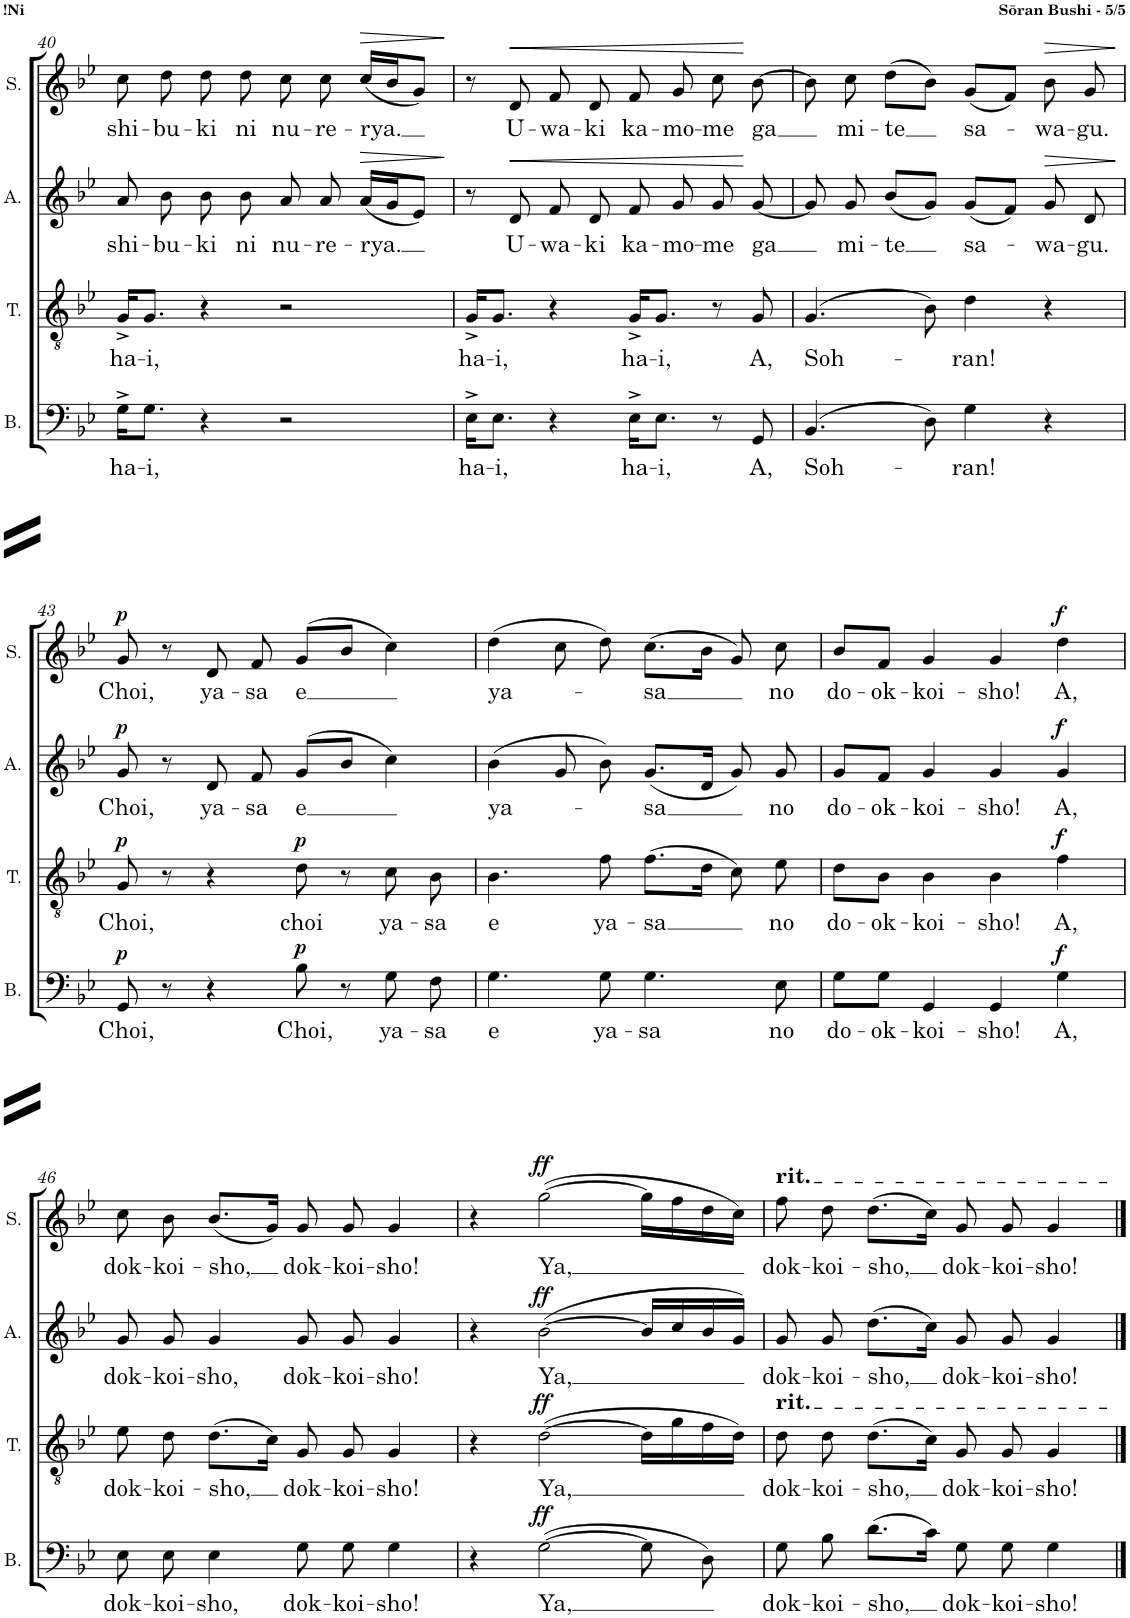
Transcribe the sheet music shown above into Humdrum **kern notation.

**kern	**text	**dynam	**kern	**text	**dynam	**kern	**text	**dynam	**kern	**text	**dynam
*part4	*part4	*part4	*part3	*part3	*part3	*part2	*part2	*part2	*part1	*part1	*part1
*staff4	*staff4	*staff4	*staff3	*staff3	*staff3	*staff2	*staff2	*staff2	*staff1	*staff1	*staff1
*I"Bass	*	*	*I"Tenor	*	*	*I"Alto	*	*	*I"Soprano	*	*
*I'B.	*	*	*I'T.	*	*	*I'A.	*	*	*I'S.	*	*
!!LO:PB:g=z
*clefF4	*	*	*clefGv2	*	*	*clefG2	*	*	*clefG2	*	*
*k[b-e-]	*	*	*k[b-e-]	*	*	*k[b-e-]	*	*	*k[b-e-]	*	*
*M4/4	*	*	*M4/4	*	*	*M4/4	*	*	*M4/4	*	*
=40	=40	=40	=40	=40	=40	=40	=40	=40	=40	=40	=40
!	!LO:LY:b	!	!	!LO:LY:b	!	!	!LO:LY:b	!	!	!LO:LY:b	!
16G^\KL	ha-	.	16G^/KL	ha-	.	8a/	shi-	.	8cc\	shi-	.
!	!LO:LY:b	!	!	!LO:LY:b	!	!	!	!	!	!	!
8.G\J	-i,	.	8.G/J	-i,	.	.	.	.	.	.	.
!	!	!	!	!	!	!	!LO:LY:b	!	!	!LO:LY:b	!
.	.	.	.	.	.	8b-\	-bu-	.	8dd\	-bu-	.
!	!	!	!	!	!	!	!LO:LY:b	!	!	!LO:LY:b	!
4r	.	.	4r	.	.	8b-\	-ki	.	8dd\	-ki	.
!	!	!	!	!	!	!	!LO:LY:b	!	!	!LO:LY:b	!
.	.	.	.	.	.	8b-\	ni	.	8dd\	ni	.
!	!	!	!	!	!	!	!LO:LY:b	!	!	!LO:LY:b	!
2r	.	.	2r	.	.	8a/	nu-	.	8cc\	nu-	.
!	!	!	!	!	!	!	!LO:LY:b	!	!	!LO:LY:b	!
.	.	.	.	.	.	8a/	-re-	.	8cc\	-re-	.
!	!	!	!	!	!	!	!LO:LY:b	!LO:HP:b	!	!LO:LY:b	!LO:HP:b
.	.	.	.	.	.	(16a/LL	-rya.	>	(16cc/LL	-rya.	>
.	.	.	.	.	.	16g/J	.	.	16b-/J	.	.
.	.	.	.	.	.	8e-/J)	.	.	8g/J)	.	.
.	.	.	.	.	.	.	.	]	.	.	]
=41	=41	=41	=41	=41	=41	=41	=41	=41	=41	=41	=41
!	!LO:LY:b	!	!	!LO:LY:b	!	!	!	!	!	!	!
16E-^\KL	ha-	.	16G^/KL	ha-	.	8r	.	.	8r	.	.
!	!LO:LY:b	!	!	!LO:LY:b	!	!	!	!	!	!	!
8.E-\J	-i,	.	8.G/J	-i,	.	.	.	.	.	.	.
!	!	!	!	!	!	!	!LO:LY:b	!LO:HP:b	!	!LO:LY:b	!LO:HP:b
.	.	.	.	.	.	8d/	U-	<	8d/	U-	<
!	!	!	!	!	!	!	!LO:LY:b	!	!	!LO:LY:b	!
4r	.	.	4r	.	.	8f/	-wa-	.	8f/	-wa-	.
!	!	!	!	!	!	!	!LO:LY:b	!	!	!LO:LY:b	!
.	.	.	.	.	.	8d/	-ki	.	8d/	-ki	.
!	!LO:LY:b	!	!	!LO:LY:b	!	!	!LO:LY:b	!	!	!LO:LY:b	!
16E-^\KL	ha-	.	16G^/KL	ha-	.	8f/	ka-	.	8f/	ka-	.
!	!LO:LY:b	!	!	!LO:LY:b	!	!	!	!	!	!	!
8.E-\J	-i,	.	8.G/J	-i,	.	.	.	.	.	.	.
!	!	!	!	!	!	!	!LO:LY:b	!	!	!LO:LY:b	!
.	.	.	.	.	.	8g/	-mo-	.	8g/	-mo-	.
!	!	!	!	!	!	!	!LO:LY:b	!	!	!LO:LY:b	!
8r	.	.	8r	.	.	8g/	-me	.	8cc\	-me	.
!	!LO:LY:b	!	!	!LO:LY:b	!	!	!LO:LY:b	!	!	!LO:LY:b	!
8GG/	A,	.	8G/	A,	.	[8g/	ga	[	[8b-\	ga	[
=42	=42	=42	=42	=42	=42	=42	=42	=42	=42	=42	=42
!	!LO:LY:b	!	!	!LO:LY:b	!	!	!	!	!	!	!
(4.BB-/	Soh-	.	(4.G/	Soh-	.	8g/]	.	.	8b-\]	.	.
!	!	!	!	!	!	!	!LO:LY:b	!	!	!LO:LY:b	!
.	.	.	.	.	.	8g/	mi-	.	8cc\	mi-	.
!	!	!	!	!	!	!	!LO:LY:b	!	!	!LO:LY:b	!
.	.	.	.	.	.	(8b-/L	-te	.	(8dd\L	-te	.
8D\)	.	.	8B-\)	.	.	8g/J)	.	.	8b-\J)	.	.
!	!LO:LY:b	!	!	!LO:LY:b	!	!	!LO:LY:b	!	!	!LO:LY:b	!
4G\	-ran!	.	4d\	-ran!	.	(8g/L	sa-	.	(8g/L	sa-	.
.	.	.	.	.	.	8f/J)	.	.	8f/J)	.	.
!	!	!	!	!	!	!	!LO:LY:b	!LO:HP:b	!	!LO:LY:b	!LO:HP:b
4r	.	.	4r	.	.	8g/	-wa-	>	8b-\	-wa-	>
!	!	!	!	!	!	!	!LO:LY:b	!	!	!LO:LY:b	!
.	.	.	.	.	.	8d/	-gu.	.	8g/	-gu.	.
.	.	.	.	.	.	.	.	]	.	.	]
!!LO:LB:g=z
=43	=43	=43	=43	=43	=43	=43	=43	=43	=43	=43	=43
!	!LO:LY:b	!LO:DY:a	!	!LO:LY:b	!LO:DY:a	!	!LO:LY:b	!LO:DY:a	!	!LO:LY:b	!LO:DY:a
8GG/	Choi,	p	8G/	Choi,	p	8g/	Choi,	p	8g/	Choi,	p
8r	.	.	8r	.	.	8r	.	.	8r	.	.
!	!	!	!	!	!	!	!LO:LY:b	!	!	!LO:LY:b	!
4r	.	.	4r	.	.	8d/	ya-	.	8d/	ya-	.
!	!	!	!	!	!	!	!LO:LY:b	!	!	!LO:LY:b	!
.	.	.	.	.	.	8f/	-sa	.	8f/	-sa	.
!	!LO:LY:b	!LO:DY:a	!	!LO:LY:b	!LO:DY:a	!	!LO:LY:b	!	!	!LO:LY:b	!
8B-\	Choi,	p	8d\	choi	p	(8g/L	e	.	(8g/L	e	.
8r	.	.	8r	.	.	8b-/J	.	.	8b-/J	.	.
!	!LO:LY:b	!	!	!LO:LY:b	!	!	!	!	!	!	!
8G\	ya-	.	8c\	ya-	.	4cc\)	.	.	4cc\)	.	.
!	!LO:LY:b	!	!	!LO:LY:b	!	!	!	!	!	!	!
8F\	-sa	.	8B-\	-sa	.	.	.	.	.	.	.
=44	=44	=44	=44	=44	=44	=44	=44	=44	=44	=44	=44
!	!LO:LY:b	!	!	!LO:LY:b	!	!	!LO:LY:b	!	!	!LO:LY:b	!
4.G\	e	.	4.B-\	e	.	(4b-\	ya-	.	(4dd\	ya-	.
.	.	.	.	.	.	8g/	.	.	8cc\	.	.
!	!LO:LY:b	!	!	!LO:LY:b	!	!	!	!	!	!	!
8G\	ya-	.	8f\	ya-	.	8b-\)	.	.	8dd\)	.	.
!	!LO:LY:b	!	!	!LO:LY:b	!	!	!LO:LY:b	!	!	!LO:LY:b	!
4.G\	-sa	.	(8.f\L	-sa	.	(8.g/L	-sa	.	(8.cc\L	-sa	.
.	.	.	16d\Jk	.	.	16d/Jk	.	.	16b-\Jk	.	.
.	.	.	8c\)	.	.	8g/)	.	.	8g/)	.	.
!	!LO:LY:b	!	!	!LO:LY:b	!	!	!LO:LY:b	!	!	!LO:LY:b	!
8E-\	no	.	8e-\	no	.	8g/	no	.	8cc\	no	.
=45	=45	=45	=45	=45	=45	=45	=45	=45	=45	=45	=45
!	!LO:LY:b	!	!	!LO:LY:b	!	!	!LO:LY:b	!	!	!LO:LY:b	!
8G\L	do-	.	8d\L	do-	.	8g/L	do-	.	8b-/L	do-	.
!	!LO:LY:b	!	!	!LO:LY:b	!	!	!LO:LY:b	!	!	!LO:LY:b	!
8G\J	-ok-	.	8B-\J	-ok-	.	8f/J	-ok-	.	8f/J	-ok-	.
!	!LO:LY:b	!	!	!LO:LY:b	!	!	!LO:LY:b	!	!	!LO:LY:b	!
4GG/	-koi-	.	4B-\	-koi-	.	4g/	-koi-	.	4g/	-koi-	.
!	!LO:LY:b	!	!	!LO:LY:b	!	!	!LO:LY:b	!	!	!LO:LY:b	!
4GG/	-sho!	.	4B-\	-sho!	.	4g/	-sho!	.	4g/	-sho!	.
!	!LO:LY:b	!LO:DY:a	!	!LO:LY:b	!LO:DY:a	!	!LO:LY:b	!LO:DY:a	!	!LO:LY:b	!LO:DY:a
4G\	A,	f	4f\	A,	f	4g/	A,	f	4dd\	A,	f
!!LO:LB:g=z
=46	=46	=46	=46	=46	=46	=46	=46	=46	=46	=46	=46
!	!LO:LY:b	!	!	!LO:LY:b	!	!	!LO:LY:b	!	!	!LO:LY:b	!
8E-\	dok-	.	8e-\	dok-	.	8g/	dok-	.	8cc\	dok-	.
!	!LO:LY:b	!	!	!LO:LY:b	!	!	!LO:LY:b	!	!	!LO:LY:b	!
8E-\	-koi-	.	8d\	-koi-	.	8g/	-koi-	.	8b-\	-koi-	.
!	!LO:LY:b	!	!	!LO:LY:b	!	!	!LO:LY:b	!	!	!LO:LY:b	!
4E-\	sho,	.	(8.d\L	-sho,	.	4g/	sho,	.	(8.b-/L	-sho,	.
.	.	.	16c\Jk)	.	.	.	.	.	16g/Jk)	.	.
!	!LO:LY:b	!	!	!LO:LY:b	!	!	!LO:LY:b	!	!	!LO:LY:b	!
8G\	dok-	.	8G/	dok-	.	8g/	dok-	.	8g/	dok-	.
!	!LO:LY:b	!	!	!LO:LY:b	!	!	!LO:LY:b	!	!	!LO:LY:b	!
8G\	-koi-	.	8G/	-koi-	.	8g/	-koi-	.	8g/	-koi-	.
!	!LO:LY:b	!	!	!LO:LY:b	!	!	!LO:LY:b	!	!	!LO:LY:b	!
4G\	-sho!	.	4G/	-sho!	.	4g/	-sho!	.	4g/	-sho!	.
=47	=47	=47	=47	=47	=47	=47	=47	=47	=47	=47	=47
4r	.	.	4r	.	.	4r	.	.	4r	.	.
!	!LO:LY:b	!LO:DY:a	!	!LO:LY:b	!LO:DY:a	!	!LO:LY:b	!LO:DY:a	!	!LO:LY:b	!LO:DY:a
([2G\	Ya,	ff	([2d\	Ya,	ff	([2b-\	Ya,	ff	([2gg\	Ya,	ff
8G\]	.	.	16d\LL]	.	.	16b-/LL]	.	.	16gg\LL]	.	.
.	.	.	16g\	.	.	16cc/	.	.	16ff\	.	.
8D\)	.	.	16f\	.	.	16b-/	.	.	16dd\	.	.
.	.	.	16d\JJ)	.	.	16g/JJ)	.	.	16cc\JJ)	.	.
=48	=48	=48	=48	=48	=48	=48	=48	=48	=48	=48	=48
!	!	!	!	!	!	!	!	!	!LO:TX:a:t=rit.	!	!
!	!	!	!LO:TX:a:t=rit.	!	!	!	!	!	!	!	!
!	!LO:LY:b	!	!	!LO:LY:b	!	!	!LO:LY:b	!	!	!LO:LY:b	!
8G\	dok-	.	8d\	dok-	.	8g/	dok-	.	8ff\	dok-	.
!	!LO:LY:b	!	!	!LO:LY:b	!	!	!LO:LY:b	!	!	!LO:LY:b	!
8B-\	-koi-	.	8d\	-koi-	.	8g/	-koi-	.	8dd\	-koi-	.
!	!LO:LY:b	!	!	!LO:LY:b	!	!	!LO:LY:b	!	!	!LO:LY:b	!
(8.d\L	-sho,	.	(8.d\L	-sho,	.	(8.dd\L	-sho,	.	(8.dd\L	-sho,	.
16c\Jk)	.	.	16c\Jk)	.	.	16cc\Jk)	.	.	16cc\Jk)	.	.
!	!LO:LY:b	!	!	!LO:LY:b	!	!	!LO:LY:b	!	!	!LO:LY:b	!
8G\	dok-	.	8G/	dok-	.	8g/	dok-	.	8g/	dok-	.
!	!LO:LY:b	!	!	!LO:LY:b	!	!	!LO:LY:b	!	!	!LO:LY:b	!
8G\	-koi-	.	8G/	-koi-	.	8g/	-koi-	.	8g/	-koi-	.
!	!LO:LY:b	!	!	!LO:LY:b	!	!	!LO:LY:b	!	!	!LO:LY:b	!
4G\	-sho!	.	4G/	-sho!	.	4g/	-sho!	.	4g/	-sho!	.
==	==	==	==	==	==	==	==	==	==	==	==
*-	*-	*-	*-	*-	*-	*-	*-	*-	*-	*-	*-
